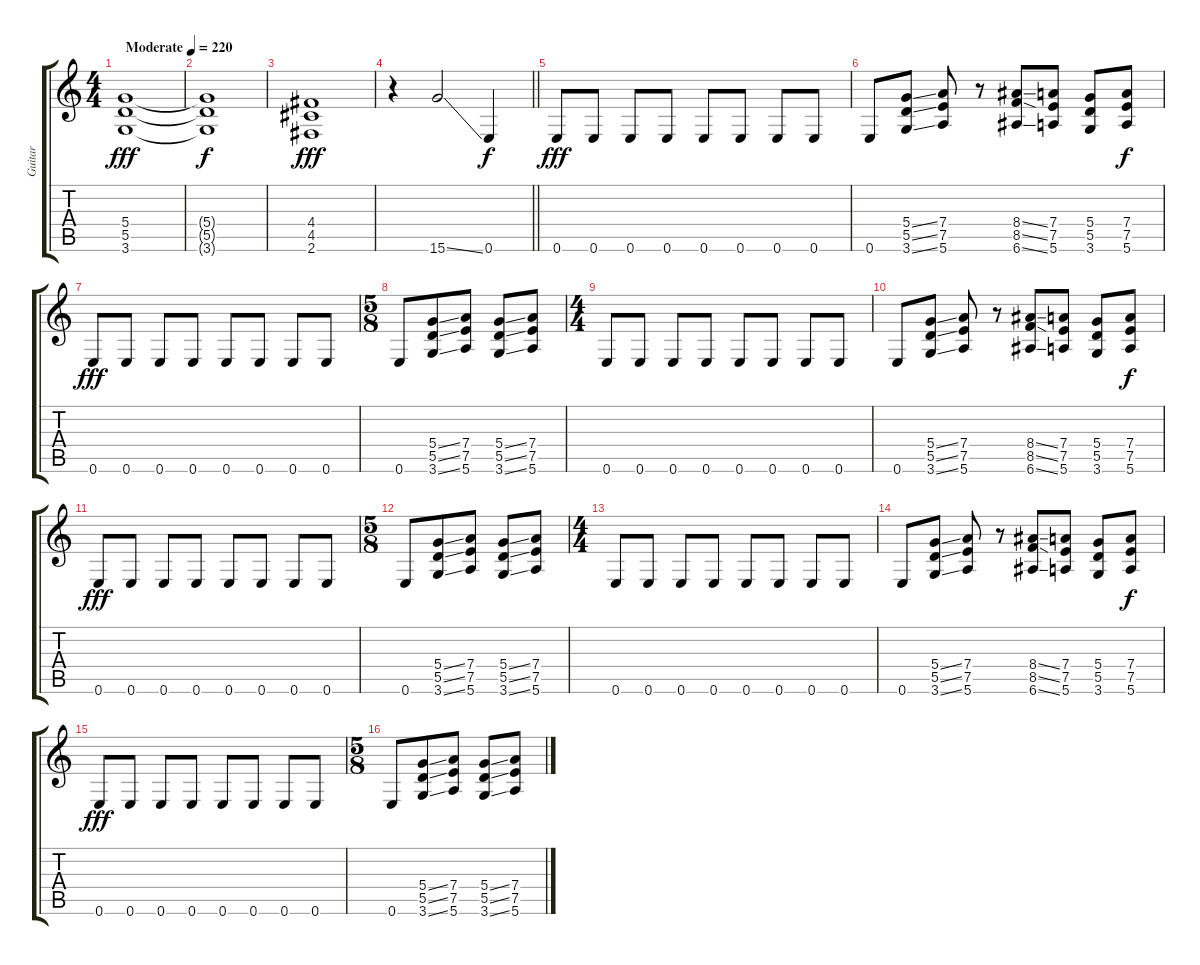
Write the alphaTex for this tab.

\track ("Guitar" "Guitar") {instrument overdrivenguitar}
\staff {score tabs}
\tuning (E4 B3 G3 D3 A2 E2) {hide}
\ts (4 4)
\tempo (220 "Moderate")
\clef g2
\ks c
(5.4 5.5 3.6).1{dy fff instrument overdrivenguitar} |
(5.4{t} 5.5{t} 3.6{t}).1{dy f} |
(4.4 4.5 2.6).1{dy fff} |
\barLineRight lightlight
r.4 15.6{ss}.2 0.6.4{dy f} |
0.6.8{dy fff} 0.6.8 0.6.8 0.6.8 0.6.8 0.6.8 0.6.8 0.6.8 |
0.6.8 (5.4{ss} 5.5{ss} 3.6{ss}).8 (7.4 7.5 5.6).8 r.8 (8.4{ss} 8.5{ss} 6.6{ss}).8 (7.4 7.5 5.6).8 (5.4 5.5 3.6).8 (7.4 7.5 5.6).8{dy f} |
0.6.8{dy fff} 0.6.8 0.6.8 0.6.8 0.6.8 0.6.8 0.6.8 0.6.8 |
\ts (5 8)
0.6.8 (5.4{ss} 5.5{ss} 3.6{ss}).8 (7.4 7.5 5.6).8 (5.4{ss} 5.5{ss} 3.6{ss}).8 (7.4 7.5 5.6).8 |
\ts (4 4)
0.6.8 0.6.8 0.6.8 0.6.8 0.6.8 0.6.8 0.6.8 0.6.8 |
0.6.8 (5.4{ss} 5.5{ss} 3.6{ss}).8 (7.4 7.5 5.6).8 r.8 (8.4{ss} 8.5{ss} 6.6{ss}).8 (7.4 7.5 5.6).8 (5.4 5.5 3.6).8 (7.4 7.5 5.6).8{dy f} |
0.6.8{dy fff} 0.6.8 0.6.8 0.6.8 0.6.8 0.6.8 0.6.8 0.6.8 |
\ts (5 8)
0.6.8 (5.4{ss} 5.5{ss} 3.6{ss}).8 (7.4 7.5 5.6).8 (5.4{ss} 5.5{ss} 3.6{ss}).8 (7.4 7.5 5.6).8 |
\ts (4 4)
0.6.8 0.6.8 0.6.8 0.6.8 0.6.8 0.6.8 0.6.8 0.6.8 |
0.6.8 (5.4{ss} 5.5{ss} 3.6{ss}).8 (7.4 7.5 5.6).8 r.8 (8.4{ss} 8.5{ss} 6.6{ss}).8 (7.4 7.5 5.6).8 (5.4 5.5 3.6).8 (7.4 7.5 5.6).8{dy f} |
0.6.8{dy fff} 0.6.8 0.6.8 0.6.8 0.6.8 0.6.8 0.6.8 0.6.8 |
\ts (5 8)
0.6.8 (5.4{ss} 5.5{ss} 3.6{ss}).8 (7.4 7.5 5.6).8 (5.4{ss} 5.5{ss} 3.6{ss}).8 (7.4 7.5 5.6).8
